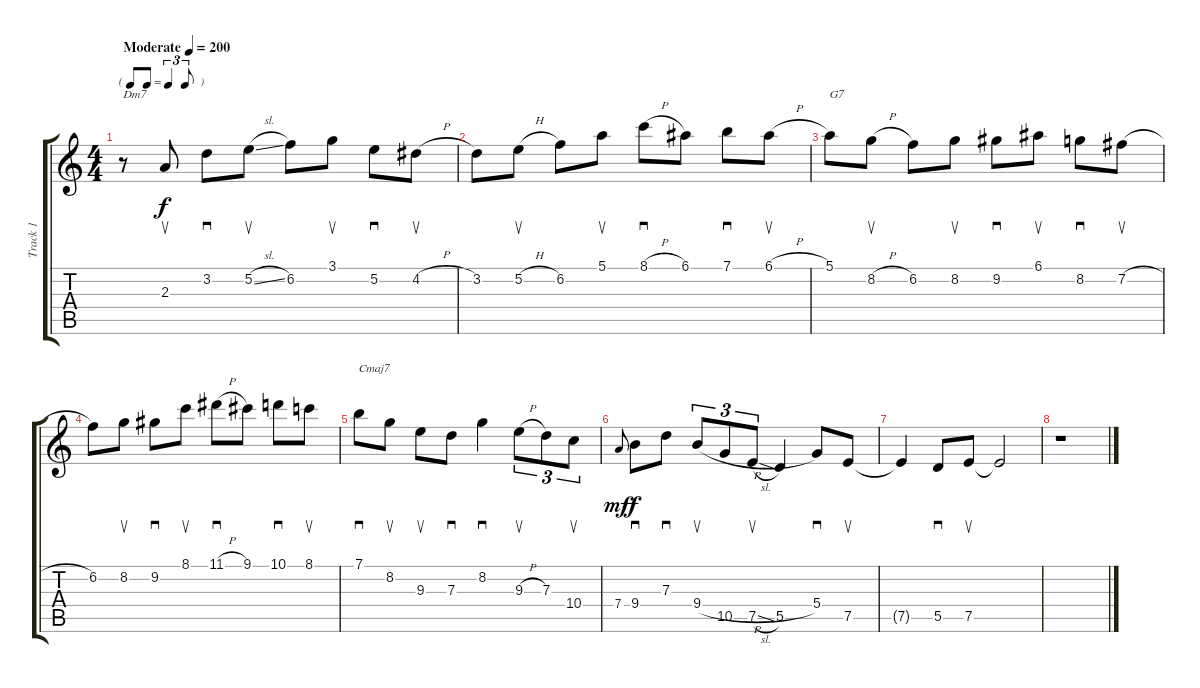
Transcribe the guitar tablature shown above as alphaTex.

\track ("Track 1" "Track 1") {instrument acousticguitarsteel}
\staff {score tabs}
\tuning (E4 B3 G3 D3 A2 E2) {hide}
\ts (4 4)
\tf triplet8th
\tempo (200 "Moderate")
\clef g2
\ks c
r.8{txt "Dm7" dy f instrument acousticguitarsteel} 2.3.8{su} 3.2.8{sd} 5.2{sl}.8{su} 6.2.8 3.1.8{su} 5.2.8{sd} 4.2{h}.8{su} |
3.2.8 5.2{h}.8{su} 6.2.8 5.1.8{su} 8.1{h}.8{sd} 6.1.8 7.1.8{sd} 6.1{h}.8{su} |
5.1.8{txt "G7"} 8.2{h}.8{su} 6.2.8 8.2.8{su} 9.2.8{sd} 6.1.8{su} 8.2.8{sd} 7.2{h}.8{su} |
6.2.8 8.2.8{su} 9.2.8{sd} 8.1.8{su} 11.1{h}.8{sd} 9.1.8 10.1.8{sd} 8.1.8{su} |
7.1.8{sd txt "Cmaj7"} 8.2.8{su} 9.3.8{su} 7.3.8{sd} 8.2.4{sd} 9.3{h}.8{su tu (3 2)} 7.3.8{tu (3 2)} 10.4.8{su tu (3 2)} |
7.4.8{gr onbeat dy mf} 9.4.8{sd dy f} 7.3.8{sd} 9.4{h}.8{su tu (3 2)} 10.5.8{tu (3 2)} 7.5{sl}.8{su tu (3 2)} 5.5.4 5.4.8{sd} 7.5.8{su} |
7.5{t}.4 5.5.8{sd} 7.5.8{su} 7.5{t}.2 |
r.1
